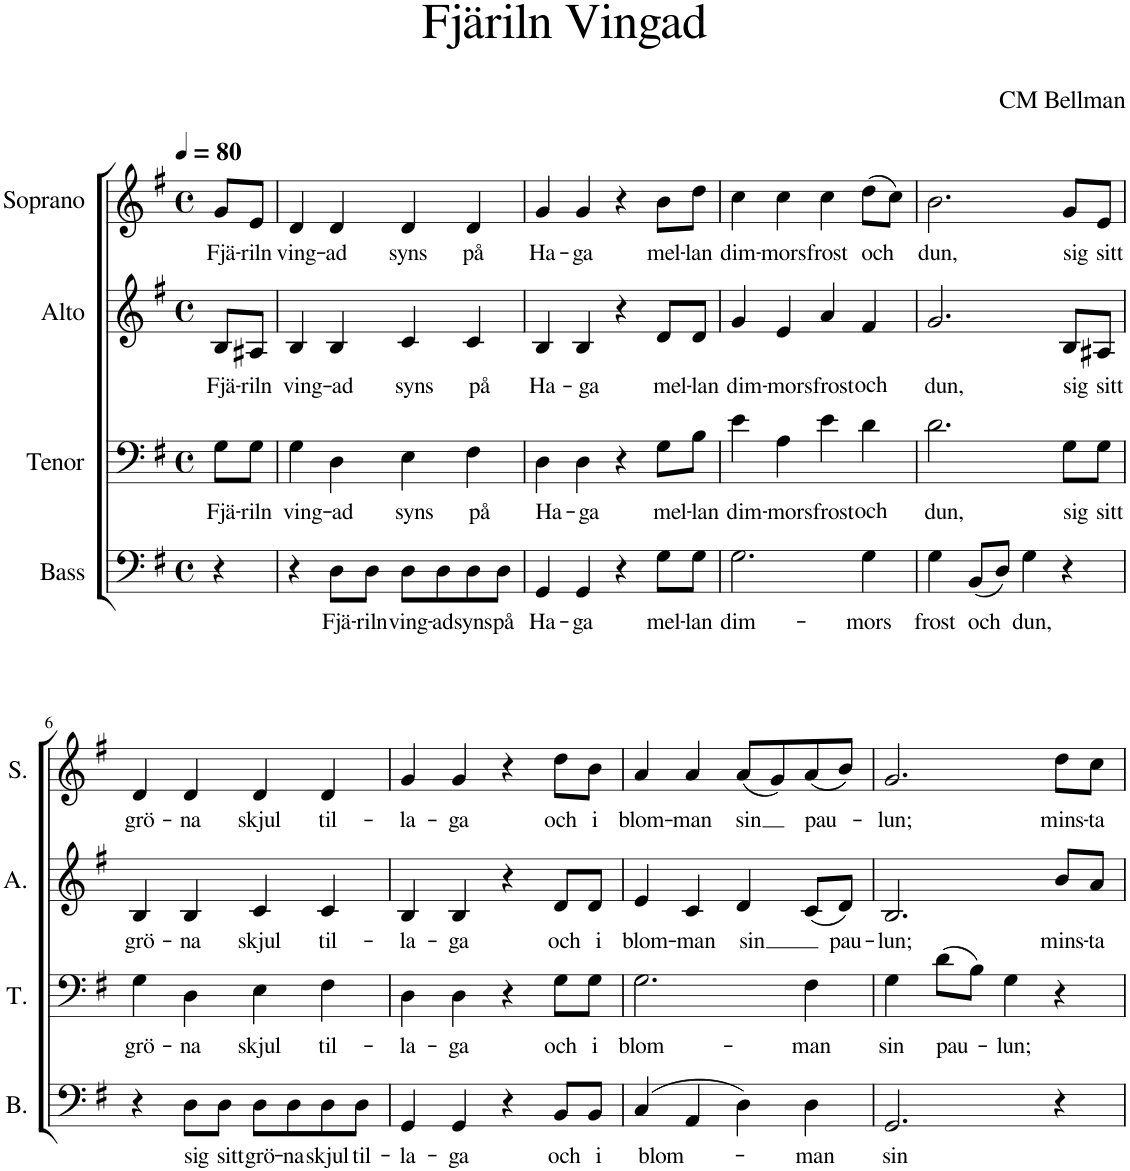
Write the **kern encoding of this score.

**kern	**text	**kern	**text	**kern	**text	**kern	**text
*part4	*part4	*part3	*part3	*part2	*part2	*part1	*part1
*staff4	*staff4	*staff3	*staff3	*staff2	*staff2	*staff1	*staff1
*I"Bass	*	*I"Tenor	*	*I"Alto	*	*I"Soprano	*
*I'B.	*	*I'T.	*	*I'A.	*	*I'S.	*
*clefF4	*	*clefF4	*	*clefG2	*	*clefG2	*
*k[f#]	*	*k[f#]	*	*k[f#]	*	*k[f#]	*
*M4/4	*	*M4/4	*	*M4/4	*	*M4/4	*
*met(c)	*	*met(c)	*	*met(c)	*	*met(c)	*
*MM80	*	*MM80	*	*MM80	*	*MM80	*
=1	=1	=1	=1	=1	=1	=1	=1
!	!	!	!LO:LY:b	!	!LO:LY:b	!	!LO:LY:b
4r	.	8G\L	Fjä-	8B/L	Fjä-	8g/L	Fjä-
!	!	!	!LO:LY:b	!	!LO:LY:b	!	!LO:LY:b
.	.	8G\J	-riln	8A#X/J	-riln	8e/J	-riln
=2	=2	=2	=2	=2	=2	=2	=2
!	!	!	!LO:LY:b	!	!LO:LY:b	!	!LO:LY:b
4r	.	4G\	ving-	4B/	ving-	4d/	ving-
!	!LO:LY:b	!	!LO:LY:b	!	!LO:LY:b	!	!LO:LY:b
8D\L	Fjä-	4D\	-ad	4B/	-ad	4d/	-ad
!	!LO:LY:b	!	!	!	!	!	!
8D\J	-riln	.	.	.	.	.	.
!	!LO:LY:b	!	!LO:LY:b	!	!LO:LY:b	!	!LO:LY:b
8D\L	ving-	4E\	syns	4c/	syns	4d/	syns
!	!LO:LY:b	!	!	!	!	!	!
8D\	-ad	.	.	.	.	.	.
!	!LO:LY:b	!	!LO:LY:b	!	!LO:LY:b	!	!LO:LY:b
8D\	syns	4F#\	på	4c/	på	4d/	på
!	!LO:LY:b	!	!	!	!	!	!
8D\J	på	.	.	.	.	.	.
=3	=3	=3	=3	=3	=3	=3	=3
!	!LO:LY:b	!	!LO:LY:b	!	!LO:LY:b	!	!LO:LY:b
4GG/	Ha-	4D\	Ha-	4B/	Ha-	4g/	Ha-
!	!LO:LY:b	!	!LO:LY:b	!	!LO:LY:b	!	!LO:LY:b
4GG/	-ga	4D\	-ga	4B/	-ga	4g/	-ga
4r	.	4r	.	4r	.	4r	.
!	!LO:LY:b	!	!LO:LY:b	!	!LO:LY:b	!	!LO:LY:b
8G\L	mel-	8G\L	mel-	8d/L	mel-	8b\L	mel-
!	!LO:LY:b	!	!LO:LY:b	!	!LO:LY:b	!	!LO:LY:b
8G\J	-lan	8B\J	-lan	8d/J	-lan	8dd\J	-lan
=4	=4	=4	=4	=4	=4	=4	=4
!	!LO:LY:b	!	!LO:LY:b	!	!LO:LY:b	!	!LO:LY:b
2.G\	dim-	4e\	dim-	4g/	dim-	4cc\	dim-
!	!	!	!LO:LY:b	!	!LO:LY:b	!	!LO:LY:b
.	.	4A\	-mors	4e/	-mors	4cc\	-mors
!	!	!	!LO:LY:b	!	!LO:LY:b	!	!LO:LY:b
.	.	4e\	frost	4a/	frost	4cc\	frost
!	!LO:LY:b	!	!LO:LY:b	!	!LO:LY:b	!	!LO:LY:b
4G\	-mors	4d\	och	4f#/	och	(8dd\L	och
.	.	.	.	.	.	8cc\J)	.
=5	=5	=5	=5	=5	=5	=5	=5
!	!LO:LY:b	!	!LO:LY:b	!	!LO:LY:b	!	!LO:LY:b
4G\	frost	2.d\	dun,	2.g/	dun,	2.b\	dun,
!	!LO:LY:b	!	!	!	!	!	!
(8BB/L	och	.	.	.	.	.	.
8D/J)	.	.	.	.	.	.	.
!	!LO:LY:b	!	!	!	!	!	!
4G\	dun,	.	.	.	.	.	.
!	!	!	!LO:LY:b	!	!LO:LY:b	!	!LO:LY:b
4r	.	8G\L	sig	8B/L	sig	8g/L	sig
!	!	!	!LO:LY:b	!	!LO:LY:b	!	!LO:LY:b
.	.	8G\J	sitt	8A#X/J	sitt	8e/J	sitt
!!LO:LB:g=z
=6	=6	=6	=6	=6	=6	=6	=6
!	!	!	!LO:LY:b	!	!LO:LY:b	!	!LO:LY:b
4r	.	4G\	grö-	4B/	grö-	4d/	grö-
!	!LO:LY:b	!	!LO:LY:b	!	!LO:LY:b	!	!LO:LY:b
8D\L	sig	4D\	-na	4B/	-na	4d/	-na
!	!LO:LY:b	!	!	!	!	!	!
8D\J	sitt	.	.	.	.	.	.
!	!LO:LY:b	!	!LO:LY:b	!	!LO:LY:b	!	!LO:LY:b
8D\L	grö-	4E\	skjul	4c/	skjul	4d/	skjul
!	!LO:LY:b	!	!	!	!	!	!
8D\	-na	.	.	.	.	.	.
!	!LO:LY:b	!	!LO:LY:b	!	!LO:LY:b	!	!LO:LY:b
8D\	skjul	4F#\	til-	4c/	til-	4d/	til-
!	!LO:LY:b	!	!	!	!	!	!
8D\J	til-	.	.	.	.	.	.
=7	=7	=7	=7	=7	=7	=7	=7
!	!LO:LY:b	!	!LO:LY:b	!	!LO:LY:b	!	!LO:LY:b
4GG/	-la-	4D\	-la-	4B/	-la-	4g/	-la-
!	!LO:LY:b	!	!LO:LY:b	!	!LO:LY:b	!	!LO:LY:b
4GG/	-ga	4D\	-ga	4B/	-ga	4g/	-ga
4r	.	4r	.	4r	.	4r	.
!	!LO:LY:b	!	!LO:LY:b	!	!LO:LY:b	!	!LO:LY:b
8BB/L	och	8G\L	och	8d/L	och	8dd\L	och
!	!LO:LY:b	!	!LO:LY:b	!	!LO:LY:b	!	!LO:LY:b
8BB/J	i	8G\J	i	8d/J	i	8b\J	i
=8	=8	=8	=8	=8	=8	=8	=8
!	!LO:LY:b	!	!LO:LY:b	!	!LO:LY:b	!	!LO:LY:b
(4C/	blom-	2.G\	blom-	4e/	blom-	4a/	blom-
!	!	!	!	!	!LO:LY:b	!	!LO:LY:b
4AA/	.	.	.	4c/	-man	4a/	-man
!	!	!	!	!	!LO:LY:b	!	!LO:LY:b
4D\)	.	.	.	4d/	sin	(8a/L	sin
.	.	.	.	.	.	8g/)	.
!	!LO:LY:b	!	!LO:LY:b	!	!	!	!LO:LY:b
4D\	-man	4F#\	-man	(8c/L	.	(8a/	pau-
!	!	!	!	!	!LO:LY:b	!	!
.	.	.	.	8d/J)	pau-	8b/J)	.
=9	=9	=9	=9	=9	=9	=9	=9
!	!LO:LY:b	!	!LO:LY:b	!	!LO:LY:b	!	!LO:LY:b
2.GG/	sin	4G\	sin	2.B/	-lun;	2.g/	-lun;
!	!	!	!LO:LY:b	!	!	!	!
.	.	(8d\L	pau-	.	.	.	.
.	.	8B\J)	.	.	.	.	.
!	!	!	!LO:LY:b	!	!	!	!
.	.	4G\	-lun;	.	.	.	.
!	!	!	!	!	!LO:LY:b	!	!LO:LY:b
4r	.	4r	.	8b/L	mins-	8dd\L	mins-
!	!	!	!	!	!LO:LY:b	!	!LO:LY:b
.	.	.	.	8a/J	-ta	8cc\J	-ta
=	=	=	=	=	=	=	=
*-	*-	*-	*-	*-	*-	*-	*-
